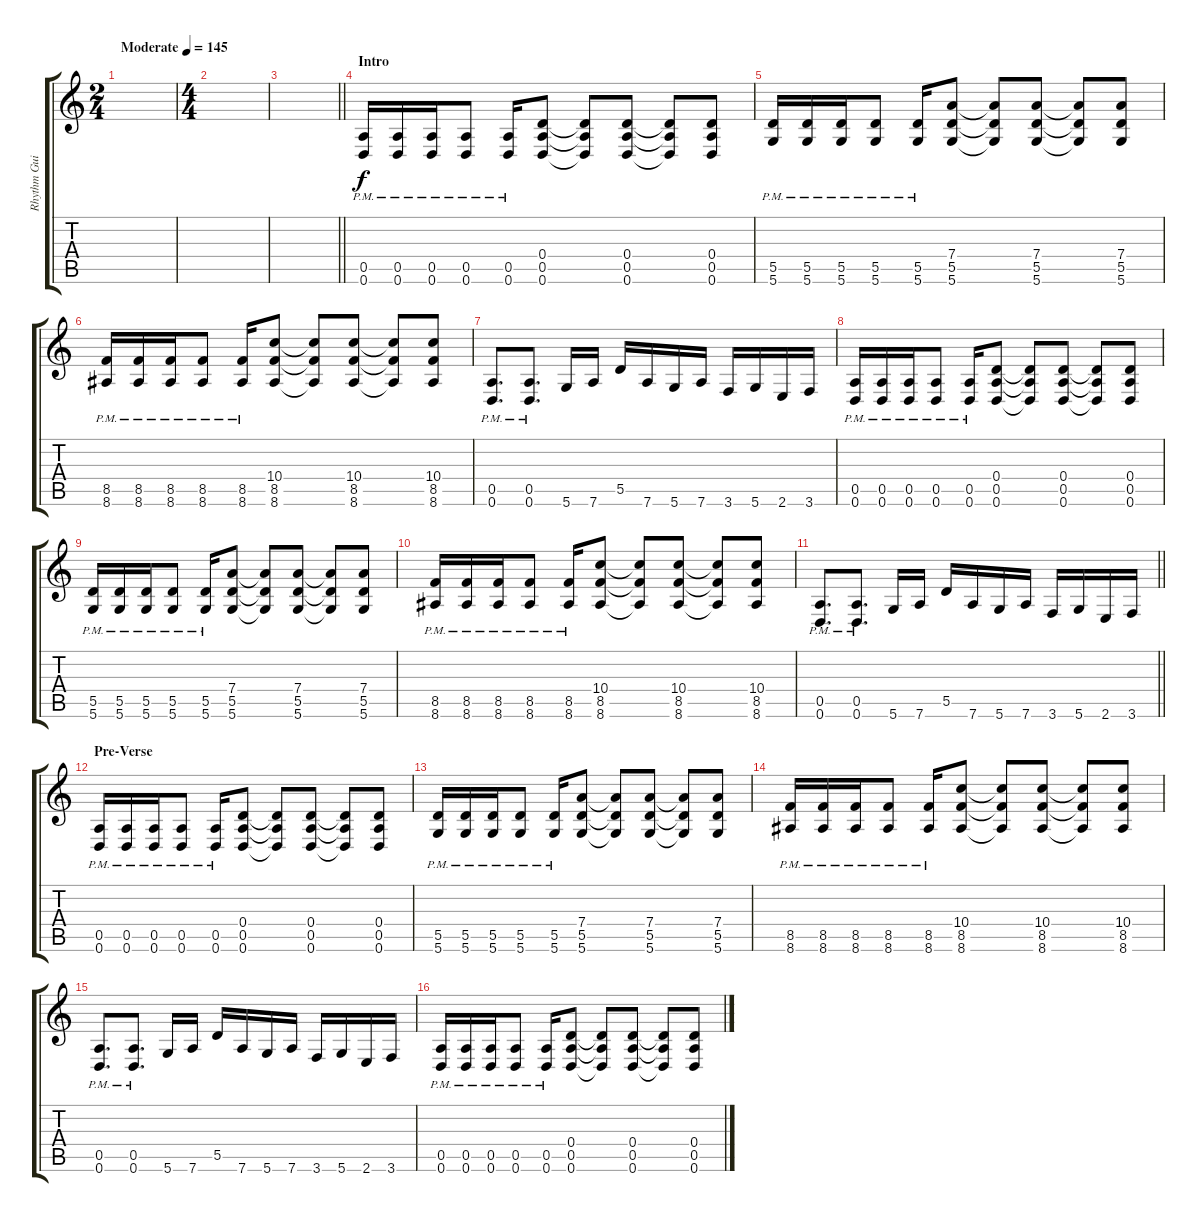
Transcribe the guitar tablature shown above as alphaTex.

\track ("Rhythm Guitar 2" "Rhythm Gui") {instrument distortionguitar}
\staff {score tabs}
\tuning (E4 B3 G3 D3 A2 D2) {hide}
\ts (2 4)
\tempo (145 "Moderate")
\clef g2
\ks c
|
\ts (4 4)
|
\barLineRight lightlight
|
\section ("" "Intro")
(0.5{pm} 0.6{pm}).16 (0.5{pm} 0.6{pm}).16 (0.5{pm} 0.6{pm}).16 (0.5{pm} 0.6{pm}).8 (0.5{pm} 0.6).16 (0.4 0.5 0.6).8 (0.4{t} 0.5{t} 0.6{t}).8 (0.4 0.5 0.6).8 (0.4{t} 0.5{t} 0.6{t}).8 (0.4 0.5 0.6).8 |
(5.5{pm} 5.6{pm}).16 (5.5{pm} 5.6{pm}).16 (5.5{pm} 5.6{pm}).16 (5.5{pm} 5.6{pm}).8 (5.5{pm} 5.6).16 (7.4 5.5 5.6).8 (7.4{t} 5.5{t} 5.6{t}).8 (7.4 5.5 5.6).8 (7.4{t} 5.5{t} 5.6{t}).8 (7.4 5.5 5.6).8 |
(8.5{pm} 8.6{pm}).16 (8.5{pm} 8.6{pm}).16 (8.5{pm} 8.6{pm}).16 (8.5{pm} 8.6{pm}).8 (8.5{pm} 8.6).16 (10.4 8.5 8.6).8 (10.4{t} 8.5{t} 8.6{t}).8 (10.4 8.5 8.6).8 (10.4{t} 8.5{t} 8.6{t}).8 (10.4 8.5 8.6).8 |
(0.5{pm} 0.6).8{d} (0.5{pm} 0.6).8{d} 5.6.16 7.6.16 5.5.16 7.6.16 5.6.16 7.6.16 3.6.16 5.6.16 2.6.16 3.6.16 |
(0.5{pm} 0.6{pm}).16 (0.5{pm} 0.6{pm}).16 (0.5{pm} 0.6{pm}).16 (0.5{pm} 0.6{pm}).8 (0.5{pm} 0.6).16 (0.4 0.5 0.6).8 (0.4{t} 0.5{t} 0.6{t}).8 (0.4 0.5 0.6).8 (0.4{t} 0.5{t} 0.6{t}).8 (0.4 0.5 0.6).8 |
(5.5{pm} 5.6{pm}).16 (5.5{pm} 5.6{pm}).16 (5.5{pm} 5.6{pm}).16 (5.5{pm} 5.6{pm}).8 (5.5{pm} 5.6).16 (7.4 5.5 5.6).8 (7.4{t} 5.5{t} 5.6{t}).8 (7.4 5.5 5.6).8 (7.4{t} 5.5{t} 5.6{t}).8 (7.4 5.5 5.6).8 |
(8.5{pm} 8.6{pm}).16 (8.5{pm} 8.6{pm}).16 (8.5{pm} 8.6{pm}).16 (8.5{pm} 8.6{pm}).8 (8.5{pm} 8.6).16 (10.4 8.5 8.6).8 (10.4{t} 8.5{t} 8.6{t}).8 (10.4 8.5 8.6).8 (10.4{t} 8.5{t} 8.6{t}).8 (10.4 8.5 8.6).8 |
\barLineRight lightlight
(0.5{pm} 0.6).8{d} (0.5{pm} 0.6).8{d} 5.6.16 7.6.16 5.5.16 7.6.16 5.6.16 7.6.16 3.6.16 5.6.16 2.6.16 3.6.16 |
\section ("" "Pre-Verse")
(0.5{pm} 0.6{pm}).16 (0.5{pm} 0.6{pm}).16 (0.5{pm} 0.6{pm}).16 (0.5{pm} 0.6{pm}).8 (0.5{pm} 0.6).16 (0.4 0.5 0.6).8 (0.4{t} 0.5{t} 0.6{t}).8 (0.4 0.5 0.6).8 (0.4{t} 0.5{t} 0.6{t}).8 (0.4 0.5 0.6).8 |
(5.5{pm} 5.6{pm}).16 (5.5{pm} 5.6{pm}).16 (5.5{pm} 5.6{pm}).16 (5.5{pm} 5.6{pm}).8 (5.5{pm} 5.6).16 (7.4 5.5 5.6).8 (7.4{t} 5.5{t} 5.6{t}).8 (7.4 5.5 5.6).8 (7.4{t} 5.5{t} 5.6{t}).8 (7.4 5.5 5.6).8 |
(8.5{pm} 8.6{pm}).16 (8.5{pm} 8.6{pm}).16 (8.5{pm} 8.6{pm}).16 (8.5{pm} 8.6{pm}).8 (8.5{pm} 8.6).16 (10.4 8.5 8.6).8 (10.4{t} 8.5{t} 8.6{t}).8 (10.4 8.5 8.6).8 (10.4{t} 8.5{t} 8.6{t}).8 (10.4 8.5 8.6).8 |
(0.5{pm} 0.6).8{d} (0.5{pm} 0.6).8{d} 5.6.16 7.6.16 5.5.16 7.6.16 5.6.16 7.6.16 3.6.16 5.6.16 2.6.16 3.6.16 |
(0.5{pm} 0.6{pm}).16 (0.5{pm} 0.6{pm}).16 (0.5{pm} 0.6{pm}).16 (0.5{pm} 0.6{pm}).8 (0.5{pm} 0.6).16 (0.4 0.5 0.6).8 (0.4{t} 0.5{t} 0.6{t}).8 (0.4 0.5 0.6).8 (0.4{t} 0.5{t} 0.6{t}).8 (0.4 0.5 0.6).8
